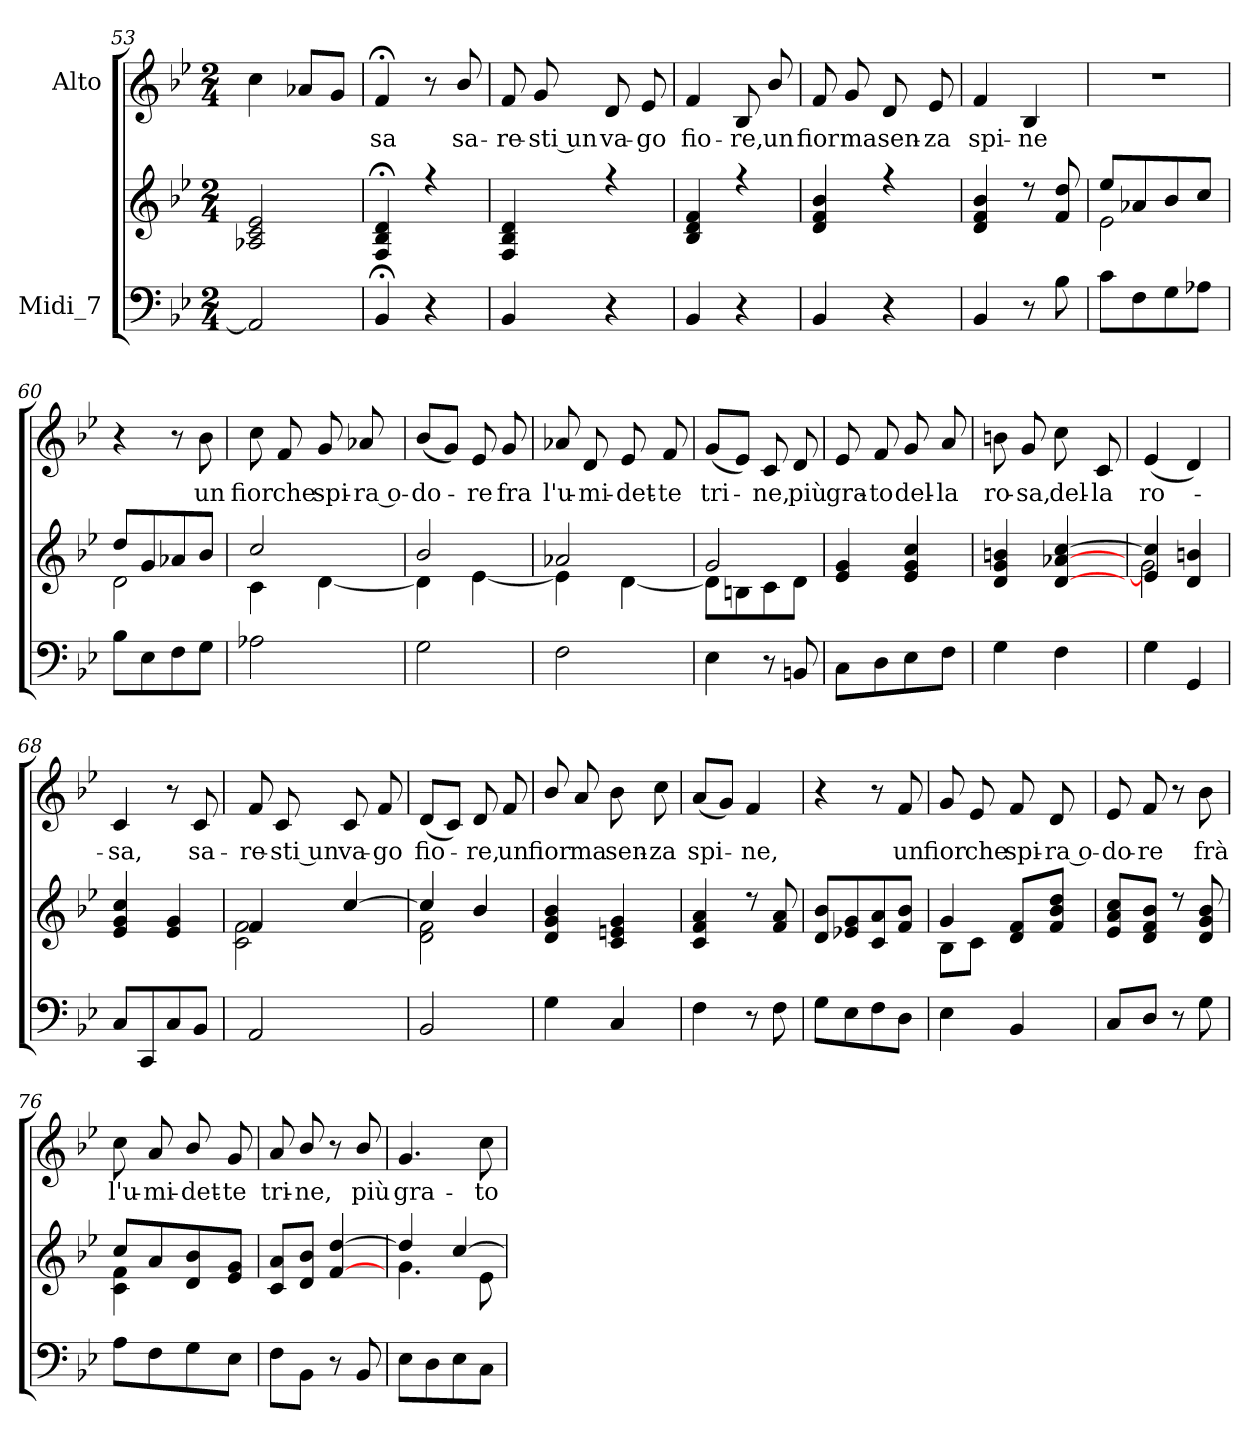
**kern	**kern	**kern	**text
*part2	*part2	*part1	*part1
*staff3	*staff2	*staff1	*staff1
*I"Midi_7	*	*I"Alto	*
*clefF4	*clefG2	*clefG2	*
*k[b-e-]	*k[b-e-]	*k[b-e-]	*
*B-:	*B-:	*B-:	*
*M2/4	*M2/4	*M2/4	*
=53	=53	=53	=53
*	*^	*	*
!	!	!LO:N:vis=1	!	!
2AA-]	2A-X/ 2c/ 2e-/	2ryy	4cc	.
.	.	.	8a-XL	.
.	.	.	8gJ	.
=54	=54	=54	=54	=54
!	!	!LO:N:vis=1	!	!LO:LY:b
4BB-;<	4F/;< 4B-/;< 4d/;<	2ryy	4f;<	sa
4r	4r	.	8r	.
!	!	!	!	!LO:LY:b
.	.	.	8b-/	sa-
=55	=55	=55	=55	=55
!	!	!LO:N:vis=1	!	!LO:LY:b
4BB-	4F/ 4B-/ 4d/	2ryy	8f	-re-
!	!	!	!	!LO:LY:b
.	.	.	8g	-sti un
!	!	!	!	!LO:LY:b
4r	4r	.	8d	va-
!	!	!	!	!LO:LY:b
.	.	.	8e-	-go
=56	=56	=56	=56	=56
!	!	!LO:N:vis=1	!	!LO:LY:b
4BB-	4B-/ 4d/ 4f/	2ryy	4f	fio-
!	!	!	!	!LO:LY:b
4r	4r	.	8B-	-re,
!	!	!	!	!LO:LY:b
.	.	.	8b-/	un
=57	=57	=57	=57	=57
!	!	!LO:N:vis=1	!	!LO:LY:b
4BB-	4d/ 4f/ 4b-/	2ryy	8f	fior
!	!	!	!	!LO:LY:b
.	.	.	8g	ma
!	!	!	!	!LO:LY:b
4r	4r	.	8d	sen-
!	!	!	!	!LO:LY:b
.	.	.	8e-	-za
=58	=58	=58	=58	=58
!	!	!LO:N:vis=1	!	!LO:LY:b
4BB-	4d/ 4f/ 4b-/	2ryy	4f	spi-
!	!	!	!	!LO:LY:b
8r	8r	.	4B-	-ne
8B-	8f/ 8dd/	.	.	.
!!LO:LB:g=z
=59	=59	=59	=59	=59
!	!	!	!LO:N:vis=1	!
8cL	8ee-/L	2e-\	2r	.
8F	8a-X/	.	.	.
8G	8b-/	.	.	.
8A-XJ	8cc/J	.	.	.
=60	=60	=60	=60	=60
8B-L	8dd/L	2d\	4r	.
8E-	8g/	.	.	.
8F	8a-X/	.	8r	.
!	!	!	!	!LO:LY:b
8GJ	8b-/J	.	8b-	un
=61	=61	=61	=61	=61
!	!	!	!	!LO:LY:b
2A-X	2cc/	4c\	8cc	fior
!	!	!	!	!LO:LY:b
.	.	.	8f	che
!	!	!	!	!LO:LY:b
.	.	[4d\	8g	spi-
!	!	!	!	!LO:LY:b
.	.	.	8a-X	-ra o-
=62	=62	=62	=62	=62
!	!	!	!	!LO:LY:b
2G	2b-/	4d\]	(<8b-L	-do-
.	.	.	8gJ)	.
!	!	!	!	!LO:LY:b
.	.	[4e-\	8e-	re
!	!	!	!	!LO:LY:b
.	.	.	8g	fra
=63	=63	=63	=63	=63
!	!	!	!	!LO:LY:b
2F	2a-X/	4e-\]	8a-X	l'u-
!	!	!	!	!LO:LY:b
.	.	.	8d	-mi-
!	!	!	!	!LO:LY:b
.	.	[4d\	8e-	-det-
!	!	!	!	!LO:LY:b
.	.	.	8f	-te
=64	=64	=64	=64	=64
!	!	!	!	!LO:LY:b
4E-	2g/	8d\L]	(<8gL	tri-
.	.	8Bn\	8e-J)	.
!	!	!	!	!LO:LY:b
8r	.	8c\	8c	ne,
!	!	!	!	!LO:LY:b
8BBn	.	8d\J	8d	più
=65	=65	=65	=65	=65
!	!	!LO:N:vis=1	!	!LO:LY:b
8CL	4e-/ 4g/	2ryy	8e-	gra-
!	!	!	!	!LO:LY:b
8D	.	.	8f	-to
!	!	!	!	!LO:LY:b
8E-	4e-/ 4g/ 4cc/	.	8g	del-
!	!	!	!	!LO:LY:b
8FJ	.	.	8a	-la
=66	=66	=66	=66	=66
!	!	!LO:N:vis=1	!	!LO:LY:b
4G	4d/ 4g/ 4bn/	2ryy	8bn	ro-
!	!	!	!	!LO:LY:b
.	.	.	8g	-sa,
!	!	!	!	!LO:LY:b
4F	[4d/ [4a-X/ [4cc/	.	8cc	del-
!	!	!	!	!LO:LY:b
.	.	.	8c	-la
!!LO:LB:g=z
=67	=67	=67	=67	=67
!	!	!	!	!LO:LY:b
4G	4e-/] 4cc/]	2g\	(<4e-	ro-
4GG	4d/ 4bn/	.	4d)	.
=68	=68	=68	=68	=68
!	!	!	!	!LO:LY:b
8CL	4e-/ 4g/ 4cc/	2ryy	4c	sa,
8CC	.	.	.	.
8C	4e-/ 4g/	.	8r	.
!	!	!	!	!LO:LY:b
8BB-J	.	.	8c	sa-
=69	=69	=69	=69	=69
!	!	!	!	!LO:LY:b
2AA	4f/	2c\ 2f\	8f	-re-
!	!	!	!	!LO:LY:b
.	.	.	8c	-sti un
!	!	!	!	!LO:LY:b
.	[4cc/	.	8c	va-
!	!	!	!	!LO:LY:b
.	.	.	8f	-go
=70	=70	=70	=70	=70
!	!	!	!	!LO:LY:b
2BB-	4cc/]	2d\ 2f\	(<8dL	fio-
.	.	.	8cJ)	.
!	!	!	!	!LO:LY:b
.	4b-/	.	8d	re,
!	!	!	!	!LO:LY:b
.	.	.	8f	un
=71	=71	=71	=71	=71
!	!	!LO:N:vis=1	!	!LO:LY:b
4G	4d/ 4g/ 4b-/	2ryy	8b-/	fior
!	!	!	!	!LO:LY:b
.	.	.	8a	ma
!	!	!	!	!LO:LY:b
4C	4c/ 4en/ 4g/	.	8b-	sen-
!	!	!	!	!LO:LY:b
.	.	.	8cc	-za
=72	=72	=72	=72	=72
!	!	!LO:N:vis=1	!	!LO:LY:b
4F	4c/ 4f/ 4a/	2ryy	(<8aL	spi-
.	.	.	8gJ)	.
!	!	!	!	!LO:LY:b
8r	8r	.	4f	ne,
8F	8f/ 8a/	.	.	.
=73	=73	=73	=73	=73
!	!	!LO:N:vis=1	!	!
8GL	8d/ 8b-/L	2ryy	4r	.
8E-	8e-X/ 8g/	.	.	.
8F	8c/ 8a/	.	8r	.
!	!	!	!	!LO:LY:b
8DJ	8f/ 8b-/J	.	8f	un
=74	=74	=74	=74	=74
!	!	!	!	!LO:LY:b
4E-	4g/	8B-\L	8g	fior
!	!	!	!	!LO:LY:b
.	.	8c\J	8e-	che
!	!	!	!	!LO:LY:b
4BB-	8d/ 8f/L	4ryy	8f	spi-
!	!	!	!	!LO:LY:b
.	8f/ 8b-/ 8dd/J	.	8d	-ra o-
!!LO:LB:g=z
=75	=75	=75	=75	=75
!	!	!	!	!LO:LY:b
8CL	8e-/ 8a/ 8cc/L	2ryy	8e-	-do-
!	!	!	!	!LO:LY:b
8DJ	8d/ 8f/ 8b-/J	.	8f	-re
8r	8r	.	8r	.
!	!	!	!	!LO:LY:b
8G	8d/ 8g/ 8b-/	.	8b-	frà
=76	=76	=76	=76	=76
!	!	!	!	!LO:LY:b
8AL	8cc/L	4c\ 4f\	8cc	l'u-
!	!	!	!	!LO:LY:b
8F	8a/	.	8a	-mi-
!	!	!	!	!LO:LY:b
8G	8d/ 8b-/	4ryy	8b-/	-det-
!	!	!	!	!LO:LY:b
8E-J	8e-/ 8g/J	.	8g	-te
=77	=77	=77	=77	=77
!	!	!LO:N:vis=1	!	!LO:LY:b
8FL	8c/ 8a/L	2ryy	8a	tri-
!	!	!	!	!LO:LY:b
8BB-J	8d/ 8b-/J	.	8b-/	-ne,
8r	[4f/ [4dd/	.	8r	.
!	!	!	!	!LO:LY:b
8BB-	.	.	8b-/	più
=78	=78	=78	=78	=78
!	!	!	!	!LO:LY:b
8E-L	4dd/]	4.g\	4.g	gra-
8D	.	.	.	.
8E-	[4cc/	.	.	.
!	!	!	!	!LO:LY:b
8CJ	.	8e-\	8cc	-to
*	*v	*v	*	*
=	=	=	=
*-	*-	*-	*-
